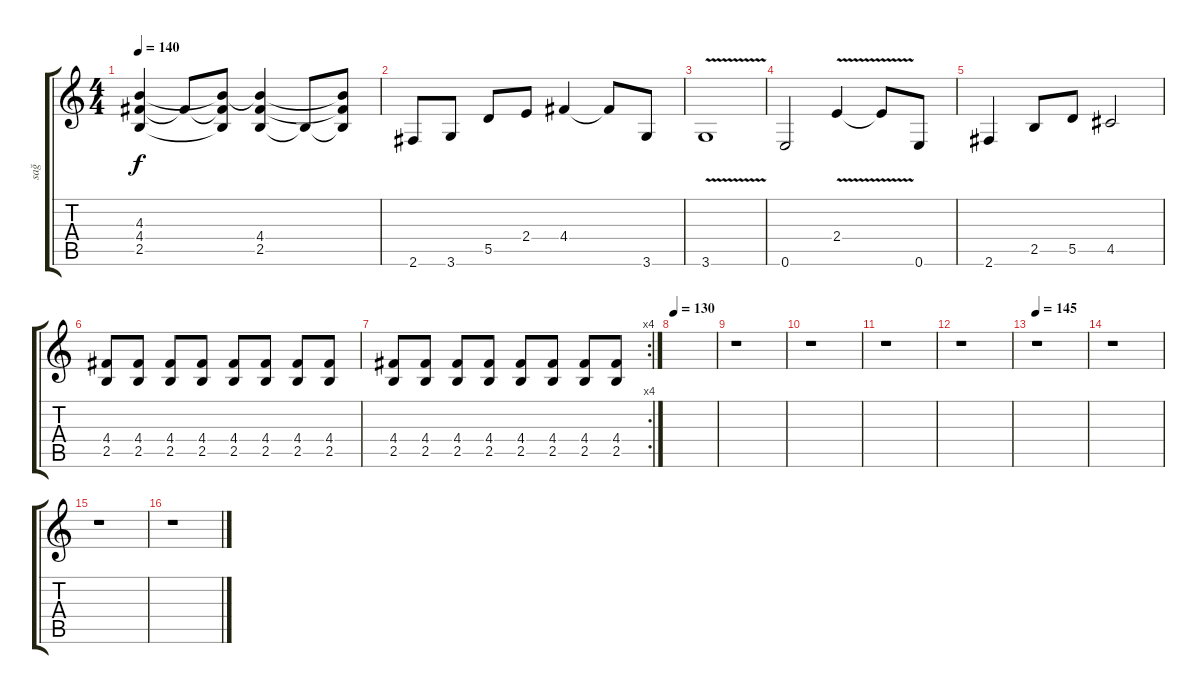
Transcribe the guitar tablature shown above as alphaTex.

\track ("sağ" "sağ") {instrument overdrivenguitar}
\staff {score tabs}
\tuning (E4 B3 G3 D3 A2 E2) {hide}
\ts (4 4)
\tempo 140
\clef g2
\ks c
(4.3 4.4 2.5).4{dy f} 4.4{t}.8 (4.3{t} 4.4{t} 2.5{t}).8 (4.3{t} 4.4 2.5).4 2.5{t}.8 (4.3{t} 4.4{t} 2.5{t}).8 |
2.6.8 3.6.8 5.5.8 2.4.8 4.4.4 4.4{t}.8 3.6.8 |
3.6{v}.1 |
0.6.2 2.4{v}.4 2.4{t}.8 0.6.8 |
2.6.4 2.5.8 5.5.8 4.5.2 |
(4.4 2.5).8 (4.4 2.5).8 (4.4 2.5).8 (4.4 2.5).8 (4.4 2.5).8 (4.4 2.5).8 (4.4 2.5).8 (4.4 2.5).8 |
\rc 4
(4.4 2.5).8 (4.4 2.5).8 (4.4 2.5).8 (4.4 2.5).8 (4.4 2.5).8 (4.4 2.5).8 (4.4 2.5).8 (4.4 2.5).8 |
\tempo 130
|
r.1 |
r.1 |
r.1 |
r.1 |
\tempo 145
r.1 |
r.1 |
r.1 |
r.1
